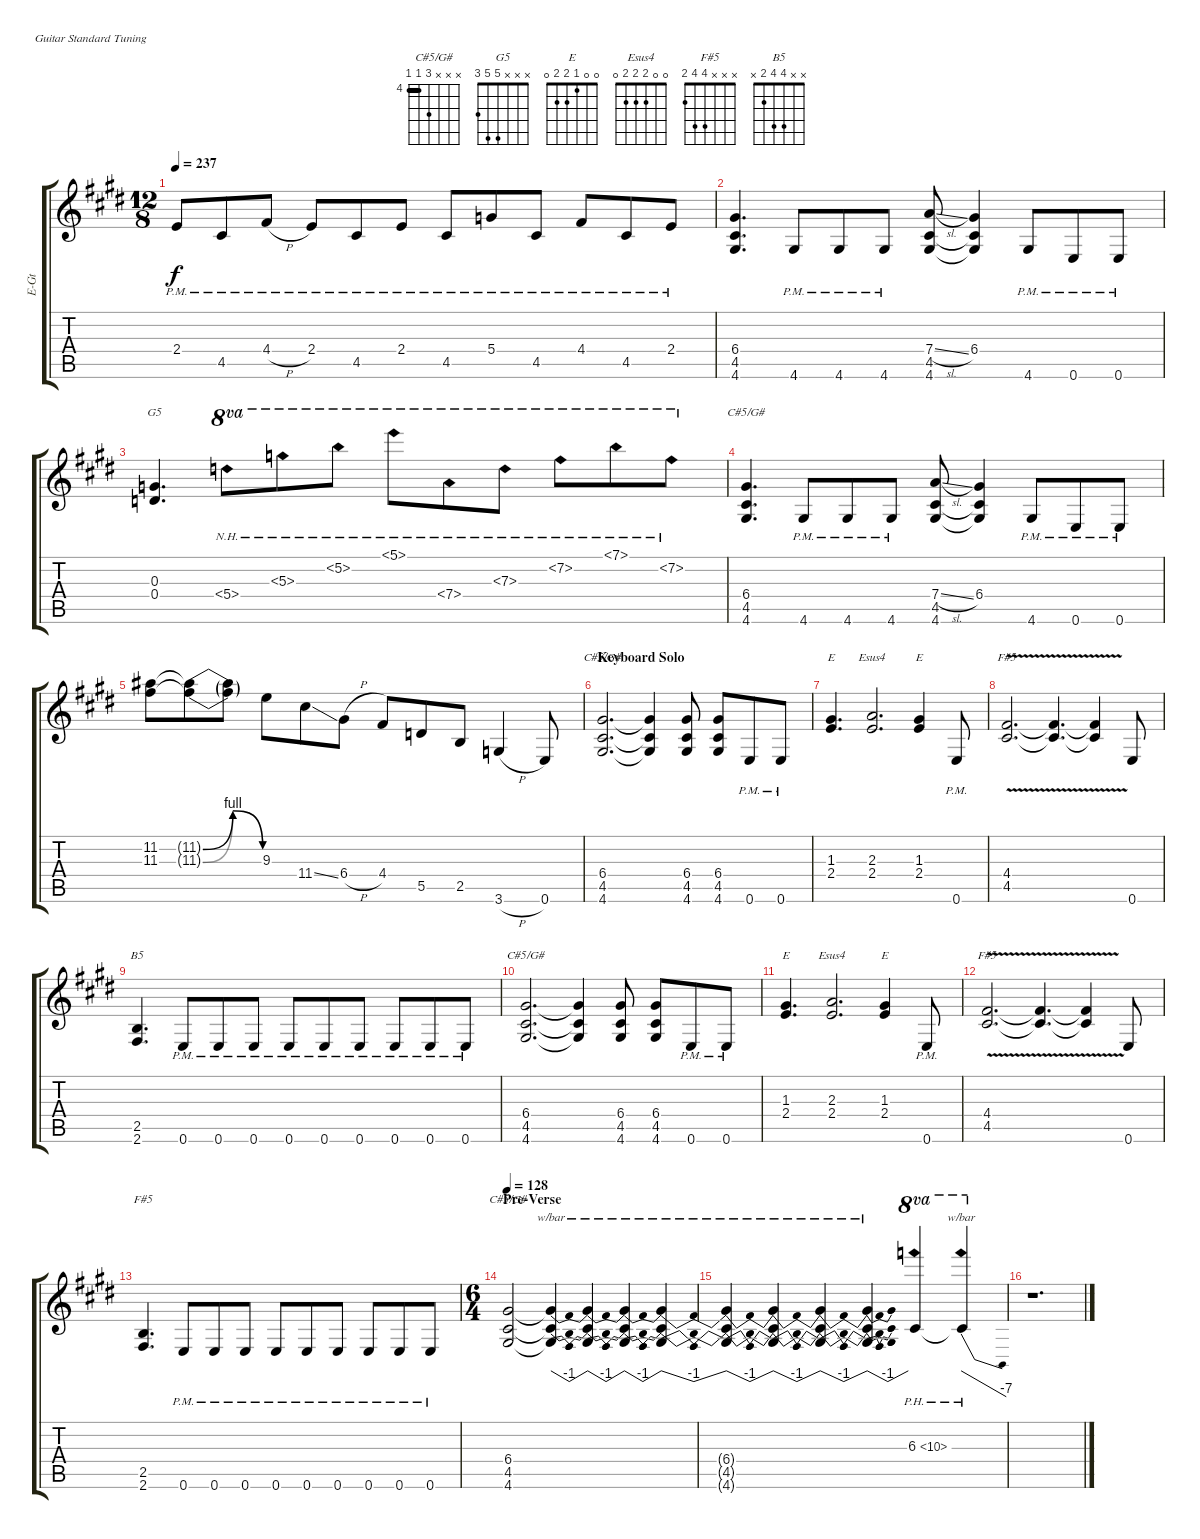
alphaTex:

\defaultSystemsLayout 4
\bracketExtendMode groupsimilarinstruments
\otherSystemsTrackNameOrientation horizontal
\track ("Rhythm Guitar I" "E-Gt") {multiBarRest instrument distortionguitar}
\staff {score tabs}
\tuning (E4 B3 G3 D3 A2 E2)
\chord ("C#5/G#" x x x 6 4 4) {firstfret 4 showfingering false barre 4}
\chord ("G5" x x x 5 5 3) {showfingering false}
\chord ("E" 0 0 1 2 2 0) {showfingering false}
\chord ("Esus4" 0 0 2 2 2 0) {showfingering false}
\chord ("F#5" x x x 4 4 2) {showfingering false}
\chord ("B5" x x 4 4 2 x) {showfingering false}
\ts (12 8)
\tempo 237
\clef g2
\ks e
2.4{pm acc forcenatural}.8{dy f} 4.5{pm acc #}.8 4.4{h pm acc #}.8 2.4{pm acc forcenatural}.8 4.5{pm acc #}.8 2.4{pm acc forcenatural}.8 4.5{pm acc #}.8 5.4{pm acc forcenatural}.8 4.5{pm acc #}.8 4.4{pm acc #}.8 4.5{pm acc #}.8 2.4{pm acc forcenatural}.8 |
(4.6{acc #} 4.5{acc #} 6.4{acc #}).4{d} 4.6{pm acc #}.8 4.6{pm acc #}.8 4.6{pm acc #}.8 (7.4{sl acc forcenatural} 4.5{acc #} 4.6{acc #}).8 (6.4{acc #} 4.6{t acc #} 4.5{t acc #}).4 4.6{pm acc #}.8 0.6{pm acc forcenatural}.8 0.6{pm acc forcenatural}.8 |
(0.3{acc forcenatural} 0.4{acc forcenatural}).4{d ch "G5"} 5.4{nh acc forcenatural}.8{ot 8va} 5.3{nh acc forcenatural}.8{ot 8va} 5.2{nh acc forcenatural}.8{ot 8va} 5.1{nh acc forcenatural}.8{ot 8va} 7.4{nh acc forcenatural}.8{ot 8va} 7.3{nh acc forcenatural}.8{ot 8va} 7.2{nh acc #}.8{ot 8va} 7.1{nh acc forcenatural}.8{ot 8va} 7.2{nh acc #}.8{ot 8va} |
(4.6{acc #} 4.5{acc #} 6.4{acc #}).4{d ch "C#5/G#"} 4.6{pm acc #}.8 4.6{pm acc #}.8 4.6{pm acc #}.8 (7.4{sl acc forcenatural} 4.5{acc #} 4.6{acc #}).8 (6.4{acc #} 4.6{t acc #} 4.5{t acc #}).4 4.6{pm acc #}.8 0.6{pm acc forcenatural}.8 0.6{pm acc forcenatural}.8 |
(11.2{acc #} 11.3{acc #}).8 (11.2{be (bendrelease 0 0 10.2 4 20.4 4 30 0) t acc #} 11.3{be (bendrelease 0 0 10.2 4 20.4 4 30 0) t acc #}).8 (11.2{t acc #} 11.3{t acc #}).8 9.3{acc forcenatural}.8 11.4{ss acc #}.8 6.4{h acc #}.8 4.4{acc #}.8 5.5{acc forcenatural}.8 2.5{acc forcenatural}.8 3.6{h acc forcenatural}.4 0.6{acc forcenatural}.8 |
\section ("" "Keyboard Solo")
(4.6{acc #} 4.5{acc #} 6.4{acc #}).2{d ch "C#5/G#"} (4.6{t acc #} 4.5{t acc #} 6.4{t acc #}).4 (6.4{acc #} 4.5{acc #} 4.6{acc #}).8 (6.4{acc #} 4.5{acc #} 4.6{acc #}).8 0.6{pm acc forcenatural}.8 0.6{pm acc forcenatural}.8 |
(1.3{acc #} 2.4{acc forcenatural}).4{d ch "E"} (2.4{acc forcenatural} 2.3{acc forcenatural}).2{d ch "Esus4"} (1.3{acc #} 2.4{acc forcenatural}).4{ch "E"} 0.6{pm acc forcenatural}.8 |
(4.5{v acc #} 4.4{v acc #}).2{d ch "F#5"} (4.5{v t acc #} 4.4{v t acc #}).4{d} (4.5{v t acc #} 4.4{v t acc #}).4 0.6{acc forcenatural}.8 |
(2.6{acc #} 2.5{acc forcenatural}).4{d ch "B5"} 0.6{pm acc forcenatural}.8 0.6{pm acc forcenatural}.8 0.6{pm acc forcenatural}.8 0.6{pm acc forcenatural}.8 0.6{pm acc forcenatural}.8 0.6{pm acc forcenatural}.8 0.6{pm acc forcenatural}.8 0.6{pm acc forcenatural}.8 0.6{pm acc forcenatural}.8 |
(4.6{acc #} 4.5{acc #} 6.4{acc #}).2{d ch "C#5/G#"} (4.6{t acc #} 4.5{t acc #} 6.4{t acc #}).4 (6.4{acc #} 4.5{acc #} 4.6{acc #}).8 (6.4{acc #} 4.5{acc #} 4.6{acc #}).8 0.6{pm acc forcenatural}.8 0.6{pm acc forcenatural}.8 |
(1.3{acc #} 2.4{acc forcenatural}).4{d ch "E"} (2.4{acc forcenatural} 2.3{acc forcenatural}).2{d ch "Esus4"} (1.3{acc #} 2.4{acc forcenatural}).4{ch "E"} 0.6{pm acc forcenatural}.8 |
(4.5{v acc #} 4.4{v acc #}).2{d ch "F#5"} (4.5{v t acc #} 4.4{v t acc #}).4{d} (4.5{v t acc #} 4.4{v t acc #}).4 0.6{acc forcenatural}.8 |
(2.6{acc #} 2.5{acc forcenatural}).4{d ch "F#5"} 0.6{pm acc forcenatural}.8 0.6{pm acc forcenatural}.8 0.6{pm acc forcenatural}.8 0.6{pm acc forcenatural}.8 0.6{pm acc forcenatural}.8 0.6{pm acc forcenatural}.8 0.6{pm acc forcenatural}.8 0.6{pm acc forcenatural}.8 0.6{pm acc forcenatural}.8 |
\ts (6 4)
\section ("" "Pre-Verse")
\tempo 128
(4.6{acc #} 4.5{acc #} 6.4{acc #}).2{ch "C#5/G#"} (4.6{t acc #} 4.5{t acc #} 6.4{t acc #}).4{tbe (dip default 0 0 6.6 -4 7.199999999999999 -4 14.399999999999999 0)} (4.6{t acc #} 4.5{t acc #} 6.4{t acc #}).4{tbe (dip default 0 0 6.6 -4 7.199999999999999 -4 14.399999999999999 0)} (4.6{t acc #} 4.5{t acc #} 6.4{t acc #}).4{tbe (dip default 0 0 6.6 -4 7.199999999999999 -4 14.399999999999999 0)} (4.6{t acc #} 4.5{t acc #} 6.4{t acc #}).4{tbe (dip default 0 0 6.6 -4 7.199999999999999 -4 14.399999999999999 0)} |
(4.6{t acc #} 4.5{t acc #} 6.4{t acc #}).4{tbe (dip default 0 0 6.6 -4 7.199999999999999 -4 14.399999999999999 0)} (4.6{t acc #} 4.5{t acc #} 6.4{t acc #}).4{tbe (dip default 0 0 6.6 -4 7.199999999999999 -4 14.399999999999999 0)} (4.6{t acc #} 4.5{t acc #} 6.4{t acc #}).4{tbe (dip default 0 0 6.6 -4 7.199999999999999 -4 14.399999999999999 0)} (4.6{t acc #} 4.5{t acc #} 6.4{t acc #}).4{tbe (dip default 0 0 6.6 -4 7.199999999999999 -4 14.399999999999999 0)} 6.3{ph 4 acc #}.4{ot 8va} 6.3{ph 4 t acc #}.4{tbe (dive default 0 0 60 -28) ot 8va} |
r.1{d}
